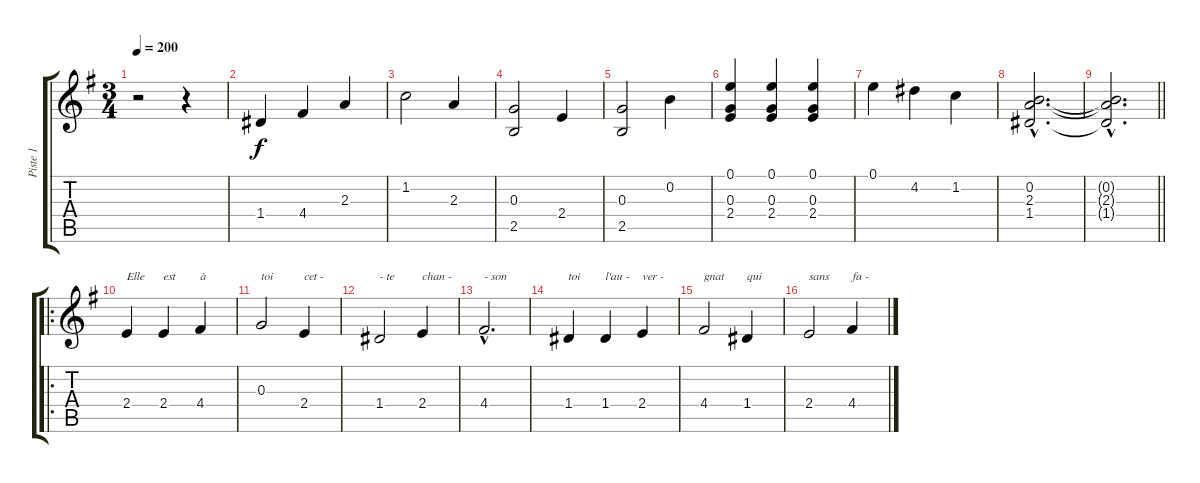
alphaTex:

\track ("Piste 1" "Piste 1") {instrument acousticguitarnylon}
\staff {score tabs}
\tuning (E4 B3 G3 D3 A2 E2) {hide}
\ts (3 4)
\tempo 200
\clef g2
\ks g
r.2{dy f instrument acousticguitarnylon} r.4 |
1.4.4 4.4.4 2.3.4 |
1.2.2 2.3.4 |
(0.3 2.5).2 2.4.4 |
(0.3 2.5).2 0.2.4 |
(0.1 0.3 2.4).4 (0.1 0.3 2.4).4 (0.1 0.3 2.4).4 |
0.1.4 4.2.4 1.2.4 |
(0.2{hac} 2.3{hac} 1.4{hac}).2{d} |
\barLineRight lightlight
(0.2{hac t} 2.3{hac t} 1.4{hac t}).2{d} |
\ro
2.4.4{txt "Elle"} 2.4.4{txt "est"} 4.4.4{txt "à"} |
0.3.2{txt "toi"} 2.4.4{txt "cet -"} |
1.4.2{txt "- te"} 2.4.4{txt "chan -"} |
4.4{hac}.2{d txt "- son"} |
1.4.4{txt "toi"} 1.4.4{txt "l'au -"} 2.4.4{txt "ver -"} |
4.4.2{txt "gnat"} 1.4.4{txt "qui"} |
2.4.2{txt "sans"} 4.4.4{txt "fa -"}
